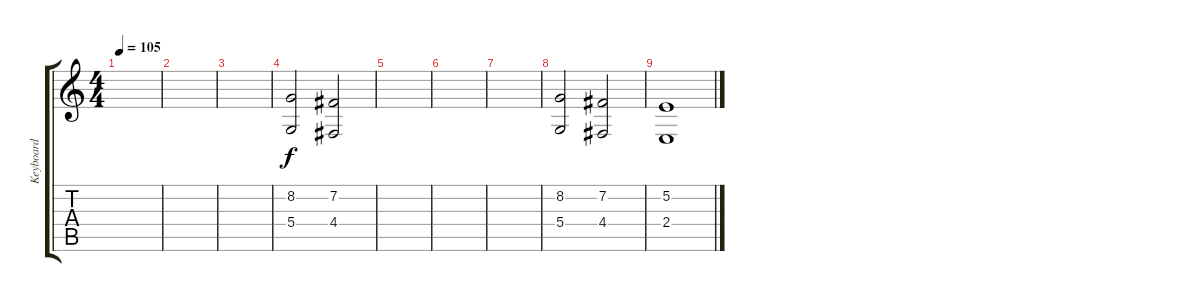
\track ("Keyboard" "Keyboard") {instrument pad8sweep}
\staff {score tabs}
\tuning (E4 B3 G3 D3 A2 E2) {hide}
\ts (4 4)
\tempo 105
\clef g2
\ks c
|
|
|
(8.2 5.4).2 (7.2 4.4).2 |
|
|
|
(8.2 5.4).2 (7.2 4.4).2 |
(5.2 2.4).1
